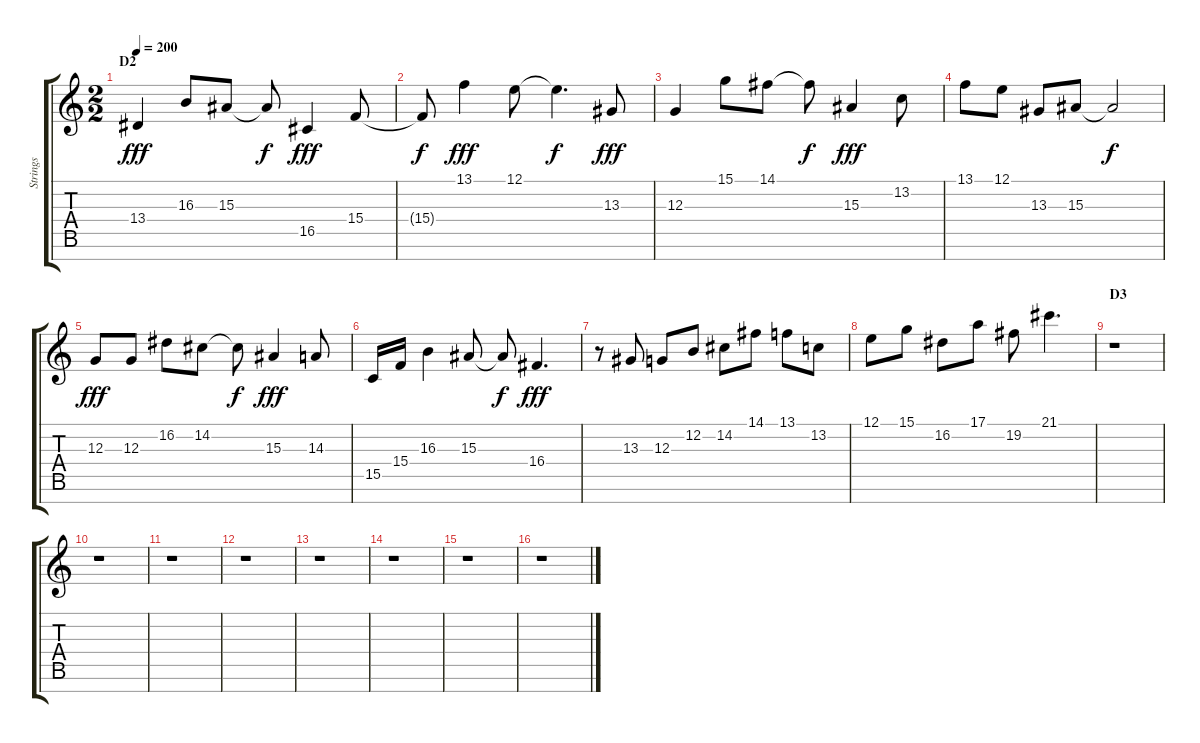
\track ("Strings" "Strings") {instrument stringensemble1}
\staff {score tabs}
\tuning (E4 B3 G3 D3 A2 E2 B1) {hide}
\ts (2 2)
\section ("" "D2")
\tempo 200
\clef g2
\ks c
13.4.4{dy fff} 16.3.8 15.3.8 15.3{t}.8{dy f} 16.5.4{dy fff} 15.4.8 |
15.4{t}.8{dy f} 13.1.4{dy fff} 12.1.8 12.1{t}.4{d dy f} 13.3.8{dy fff} |
12.3.4 15.1.8 14.1.8 14.1{t}.8{dy f} 15.3.4{dy fff} 13.2.8 |
13.1.8 12.1.8 13.3.8 15.3.8 15.3{t}.2{dy f} |
12.3.8{dy fff} 12.3.8 16.2.8 14.2.8 14.2{t}.8{dy f} 15.3.4{dy fff} 14.3.8 |
15.5.16 15.4.16 16.3.4 15.3.8 15.3{t}.8{dy f} 16.4.4{d dy fff} |
r.8 13.3.8 12.3.8 12.2.8 14.2.8 14.1.8 13.1.8 13.2.8 |
12.1.8 15.1.8 16.2.8 17.1.8 19.2.8 21.1.4{d} |
\section ("" "D3")
r.1 |
r.1 |
r.1 |
r.1 |
r.1 |
r.1 |
r.1 |
r.1
